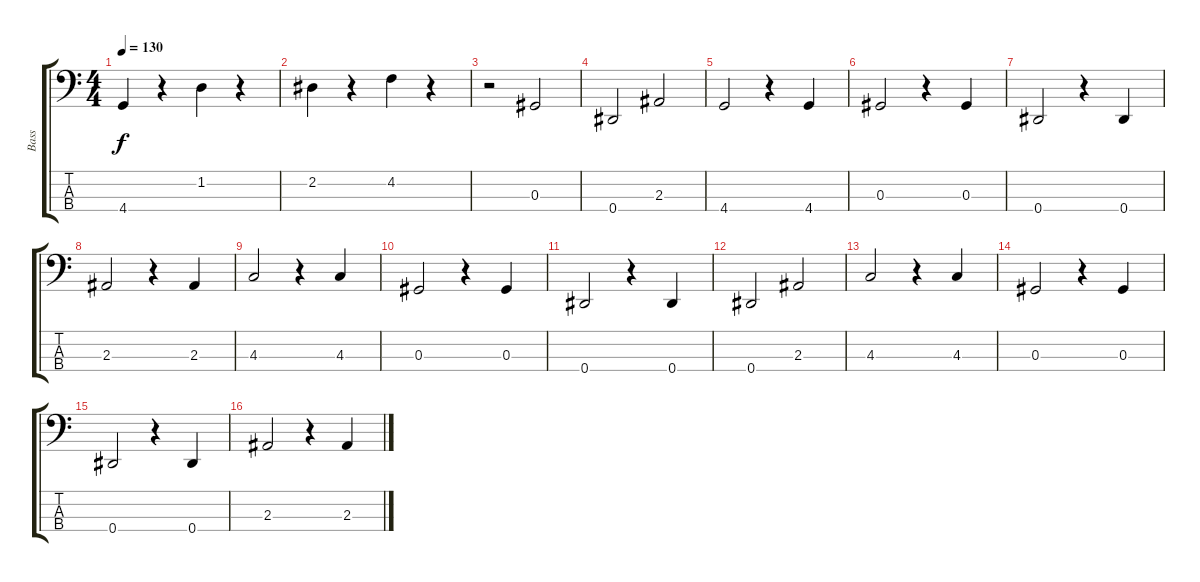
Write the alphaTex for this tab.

\track ("Bass" "Bass") {instrument electricbassfinger}
\staff {score tabs}
\tuning (Gb2 Db2 Ab1 Eb1) {hide}
\ts (4 4)
\tempo 130
\clef f4
\ks c
4.4.4{dy f} r.4 1.2.4 r.4 |
2.2.4 r.4 4.2.4 r.4 |
r.2 0.3.2 |
0.4.2 2.3.2 |
4.4.2 r.4 4.4.4 |
0.3.2 r.4 0.3.4 |
0.4.2 r.4 0.4.4 |
2.3.2 r.4 2.3.4 |
4.3.2 r.4 4.3.4 |
0.3.2 r.4 0.3.4 |
0.4.2 r.4 0.4.4 |
0.4.2 2.3.2 |
4.3.2 r.4 4.3.4 |
0.3.2 r.4 0.3.4 |
0.4.2 r.4 0.4.4 |
2.3.2 r.4 2.3.4
